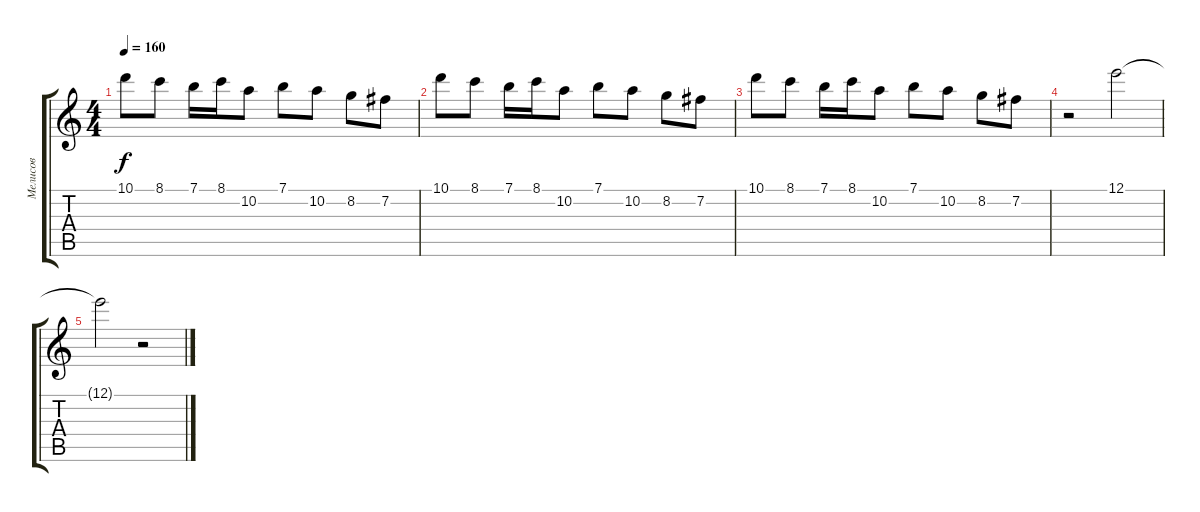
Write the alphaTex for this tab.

\track ("Мелисов" "Мелисов") {instrument overdrivenguitar}
\staff {score tabs}
\tuning (E4 B3 G3 D3 A2 E2) {hide}
\ts (4 4)
\tempo 160
\clef g2
\ks c
10.1.8{dy f} 8.1.8 7.1.16 8.1.16 10.2.8 7.1.8 10.2.8 8.2.8 7.2.8 |
10.1.8 8.1.8 7.1.16 8.1.16 10.2.8 7.1.8 10.2.8 8.2.8 7.2.8 |
10.1.8 8.1.8 7.1.16 8.1.16 10.2.8 7.1.8 10.2.8 8.2.8 7.2.8 |
r.2 12.1.2 |
12.1{t}.2 r.2
